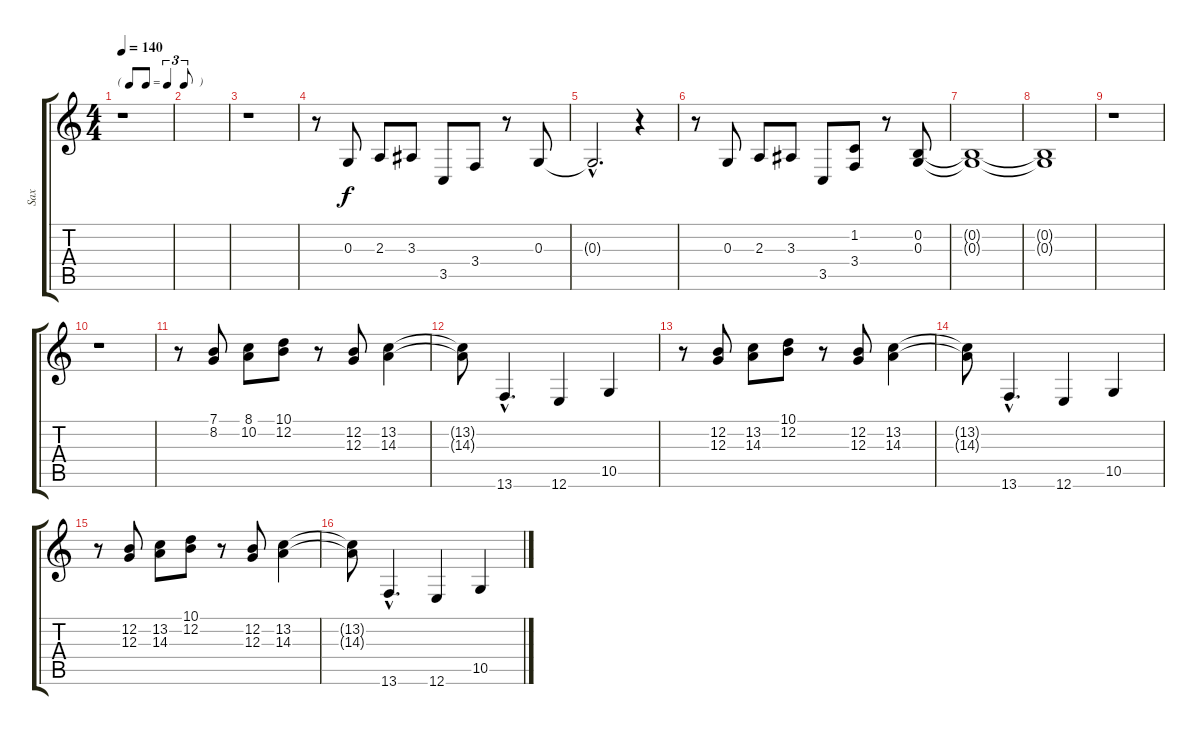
\track ("Sax" "Sax") {instrument tenorsax}
\staff {score tabs}
\tuning (E4 B3 G3 D3 A2 E2) {hide}
\ts (4 4)
\tf triplet8th
\tempo 140
\clef g2
\ks c
r.1{dy f} |
|
r.1 |
r.8 0.3.8 2.3.8 3.3.8 3.5.8 3.4.8 r.8 0.3.8 |
0.3{hac t}.2{d} r.4 |
r.8 0.3.8 2.3.8 3.3.8 3.5.8 (1.2 3.4).8 r.8 (0.2 0.3).8 |
(0.2{t} 0.3{t}).1 |
(0.2{t} 0.3{t}).1 |
r.1 |
r.1 |
r.8 (7.1 8.2).8 (8.1 10.2).8 (10.1 12.2).8 r.8 (12.2 12.3).8 (13.2 14.3).4 |
(13.2{t} 14.3{t}).8 13.6{hac}.4{d} 12.6.4 10.5.4 |
r.8 (12.2 12.3).8 (13.2 14.3).8 (10.1 12.2).8 r.8 (12.2 12.3).8 (13.2 14.3).4 |
(13.2{t} 14.3{t}).8 13.6{hac}.4{d} 12.6.4 10.5.4 |
r.8 (12.2 12.3).8 (13.2 14.3).8 (10.1 12.2).8 r.8 (12.2 12.3).8 (13.2 14.3).4 |
(13.2{t} 14.3{t}).8 13.6{hac}.4{d} 12.6.4 10.5.4
